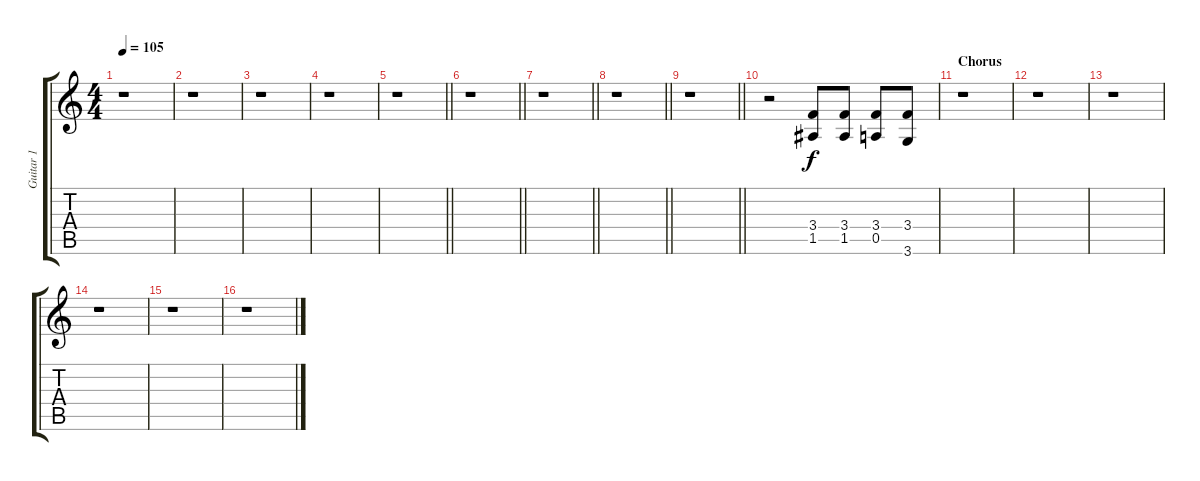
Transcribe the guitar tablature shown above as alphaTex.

\track ("Guitar 1" "Guitar 1") {instrument electricguitarclean}
\staff {score tabs}
\tuning (E4 B3 G3 D3 A2 E2) {hide}
\ts (4 4)
\tempo 105
\clef g2
\ks c
r.1{dy f} |
r.1 |
r.1 |
r.1 |
\barLineRight lightlight
r.1 |
\barLineRight lightlight
r.1 |
\barLineRight lightlight
r.1 |
\barLineRight lightlight
r.1 |
\barLineRight lightlight
r.1 |
r.2 (3.4 1.5).8 (3.4 1.5).8 (3.4 0.5).8 (3.4 3.6).8 |
\section ("" "Chorus")
r.1 |
r.1 |
r.1 |
r.1 |
r.1 |
r.1
